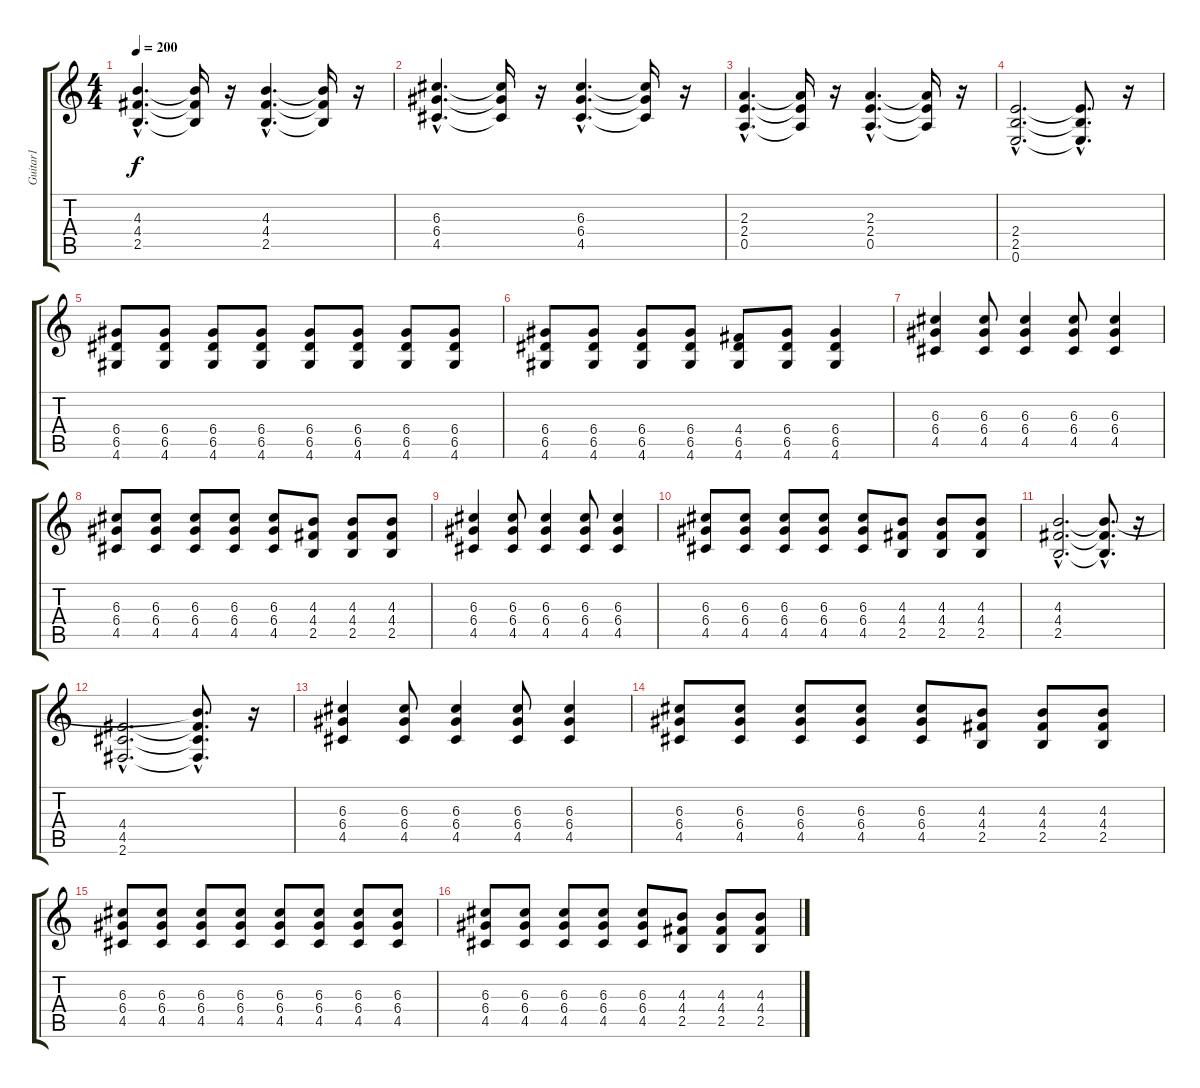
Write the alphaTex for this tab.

\track ("Guitar1" "Guitar1") {instrument distortionguitar}
\staff {score tabs}
\tuning (E4 B3 G3 D3 A2 E2) {hide}
\ts (4 4)
\tempo 200
\clef g2
\ks c
(4.3{hac} 4.4{hac} 2.5{hac}).4{d dy f} (4.3{t} 4.4{t} 2.5{t}).16 r.16 (4.3{hac} 4.4{hac} 2.5{hac}).4{d} (4.3{t} 4.4{t} 2.5{t}).16 r.16 |
(6.3{hac} 6.4{hac} 4.5{hac}).4{d} (6.3{t} 6.4{t} 4.5{t}).16 r.16 (6.3{hac} 6.4{hac} 4.5{hac}).4{d} (6.3{t} 6.4{t} 4.5{t}).16 r.16 |
(2.3{hac} 2.4{hac} 0.5{hac}).4{d} (2.3{t} 2.4{t} 0.5{t}).16 r.16 (2.3{hac} 2.4{hac} 0.5{hac}).4{d} (2.3{t} 2.4{t} 0.5{t}).16 r.16 |
(2.4{hac} 2.5{hac} 0.6{hac}).2{d} (2.4{hac t} 2.5{hac t} 0.6{hac t}).8{d} r.16 |
(6.4 6.5 4.6).8 (6.4 6.5 4.6).8 (6.4 6.5 4.6).8 (6.4 6.5 4.6).8 (6.4 6.5 4.6).8 (6.4 6.5 4.6).8 (6.4 6.5 4.6).8 (6.4 6.5 4.6).8 |
(6.4 6.5 4.6).8 (6.4 6.5 4.6).8 (6.4 6.5 4.6).8 (6.4 6.5 4.6).8 (4.4 6.5 4.6).8 (6.4 6.5 4.6).8 (6.4 6.5 4.6).4 |
(6.3 6.4 4.5).4 (6.3 6.4 4.5).8 (6.3 6.4 4.5).4 (6.3 6.4 4.5).8 (6.3 6.4 4.5).4 |
(6.3 6.4 4.5).8 (6.3 6.4 4.5).8 (6.3 6.4 4.5).8 (6.3 6.4 4.5).8 (6.3 6.4 4.5).8 (4.3 4.4 2.5).8 (4.3 4.4 2.5).8 (4.3 4.4 2.5).8 |
(6.3 6.4 4.5).4 (6.3 6.4 4.5).8 (6.3 6.4 4.5).4 (6.3 6.4 4.5).8 (6.3 6.4 4.5).4 |
(6.3 6.4 4.5).8 (6.3 6.4 4.5).8 (6.3 6.4 4.5).8 (6.3 6.4 4.5).8 (6.3 6.4 4.5).8 (4.3 4.4 2.5).8 (4.3 4.4 2.5).8 (4.3 4.4 2.5).8 |
(4.3{hac} 4.4{hac} 2.5{hac}).2{d} (4.3{hac t} 4.4{hac t} 2.5{hac t}).8{d} r.16 |
(4.4{hac} 4.5{hac} 2.6{hac}).2{d} (4.3{hac t} 4.4{hac t} 4.5{hac t} 2.6{hac t}).8{d} r.16 |
(6.3 6.4 4.5).4 (6.3 6.4 4.5).8 (6.3 6.4 4.5).4 (6.3 6.4 4.5).8 (6.3 6.4 4.5).4 |
(6.3 6.4 4.5).8 (6.3 6.4 4.5).8 (6.3 6.4 4.5).8 (6.3 6.4 4.5).8 (6.3 6.4 4.5).8 (4.3 4.4 2.5).8 (4.3 4.4 2.5).8 (4.3 4.4 2.5).8 |
(6.3 6.4 4.5).8 (6.3 6.4 4.5).8 (6.3 6.4 4.5).8 (6.3 6.4 4.5).8 (6.3 6.4 4.5).8 (6.3 6.4 4.5).8 (6.3 6.4 4.5).8 (6.3 6.4 4.5).8 |
(6.3 6.4 4.5).8 (6.3 6.4 4.5).8 (6.3 6.4 4.5).8 (6.3 6.4 4.5).8 (6.3 6.4 4.5).8 (4.3 4.4 2.5).8 (4.3 4.4 2.5).8 (4.3 4.4 2.5).8
